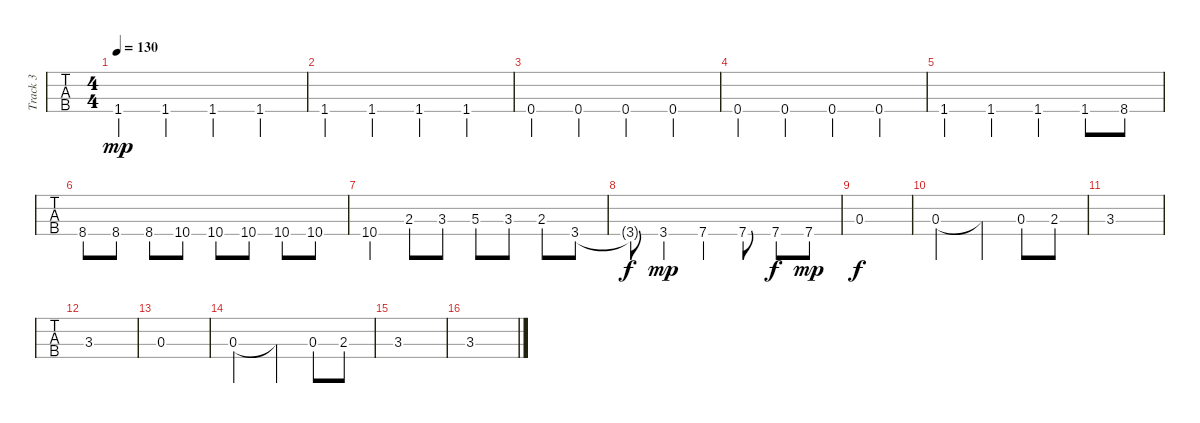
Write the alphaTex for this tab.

\track ("Track 3" "Track 3") {instrument electricbasspick}
\staff {tabs}
\tuning (Gb2 Db2 Ab1 Eb1) {hide}
\ts (4 4)
\tempo 130
\clef f4
\ks c
1.4.4{dy mp} 1.4.4 1.4.4 1.4.4 |
1.4.4 1.4.4 1.4.4 1.4.4 |
0.4.4 0.4.4 0.4.4 0.4.4 |
0.4.4 0.4.4 0.4.4 0.4.4 |
1.4.4 1.4.4 1.4.4 1.4.8 8.4.8 |
8.4.8 8.4.8 8.4.8 10.4.8 10.4.8 10.4.8 10.4.8 10.4.8 |
10.4.4 2.3.8 3.3.8 5.3.8 3.3.8 2.3.8 3.4.8 |
3.4{t}.8{dy f} 3.4.4{dy mp} 7.4.4 7.4.8 7.4.8{dy f} 7.4.8{dy mp} |
0.3.1{dy f} |
0.3.2 0.3{t}.4 0.3.8 2.3.8 |
3.3.1 |
3.3.1 |
0.3.1 |
0.3.2 0.3{t}.4 0.3.8 2.3.8 |
3.3.1 |
3.3.1
